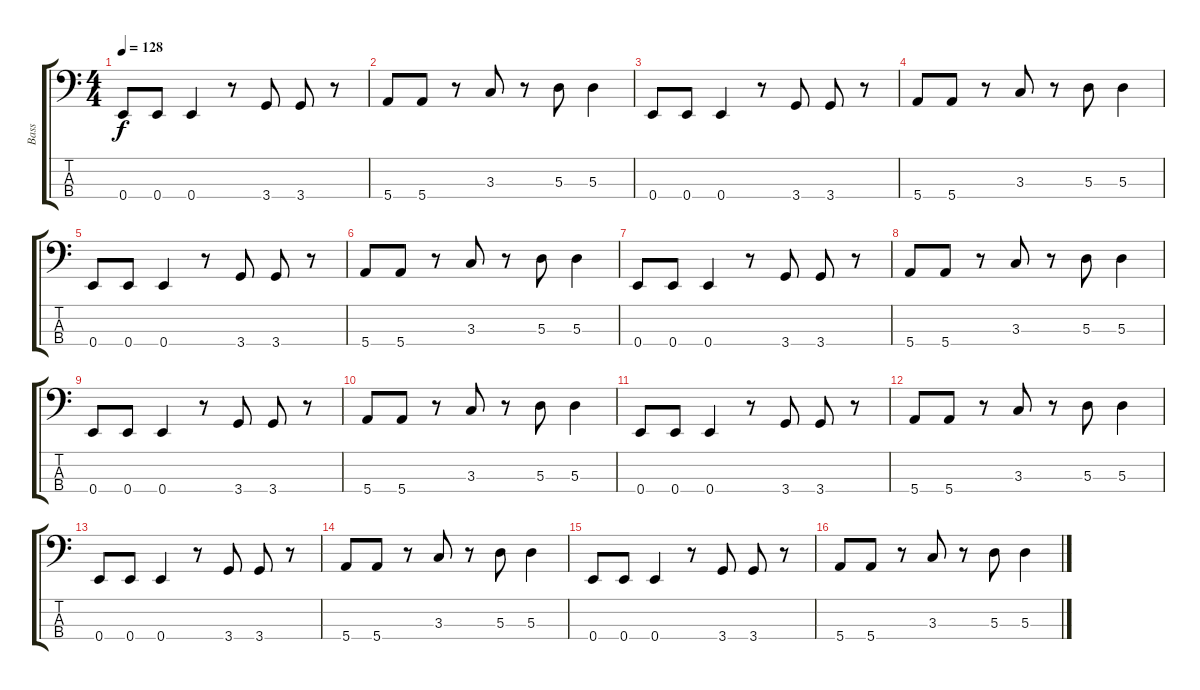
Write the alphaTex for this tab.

\track ("Bass" "Bass") {instrument electricbassfinger}
\staff {score tabs}
\tuning (G2 D2 A1 E1) {hide}
\ts (4 4)
\tempo 128
\clef f4
\ks c
0.4.8{dy f} 0.4.8 0.4.4 r.8 3.4.8 3.4.8 r.8 |
5.4.8 5.4.8 r.8 3.3.8 r.8 5.3.8 5.3.4 |
0.4.8 0.4.8 0.4.4 r.8 3.4.8 3.4.8 r.8 |
5.4.8 5.4.8 r.8 3.3.8 r.8 5.3.8 5.3.4 |
0.4.8 0.4.8 0.4.4 r.8 3.4.8 3.4.8 r.8 |
5.4.8 5.4.8 r.8 3.3.8 r.8 5.3.8 5.3.4 |
0.4.8 0.4.8 0.4.4 r.8 3.4.8 3.4.8 r.8 |
5.4.8 5.4.8 r.8 3.3.8 r.8 5.3.8 5.3.4 |
0.4.8 0.4.8 0.4.4 r.8 3.4.8 3.4.8 r.8 |
5.4.8 5.4.8 r.8 3.3.8 r.8 5.3.8 5.3.4 |
0.4.8 0.4.8 0.4.4 r.8 3.4.8 3.4.8 r.8 |
5.4.8 5.4.8 r.8 3.3.8 r.8 5.3.8 5.3.4 |
0.4.8 0.4.8 0.4.4 r.8 3.4.8 3.4.8 r.8 |
5.4.8 5.4.8 r.8 3.3.8 r.8 5.3.8 5.3.4 |
0.4.8 0.4.8 0.4.4 r.8 3.4.8 3.4.8 r.8 |
5.4.8 5.4.8 r.8 3.3.8 r.8 5.3.8 5.3.4
